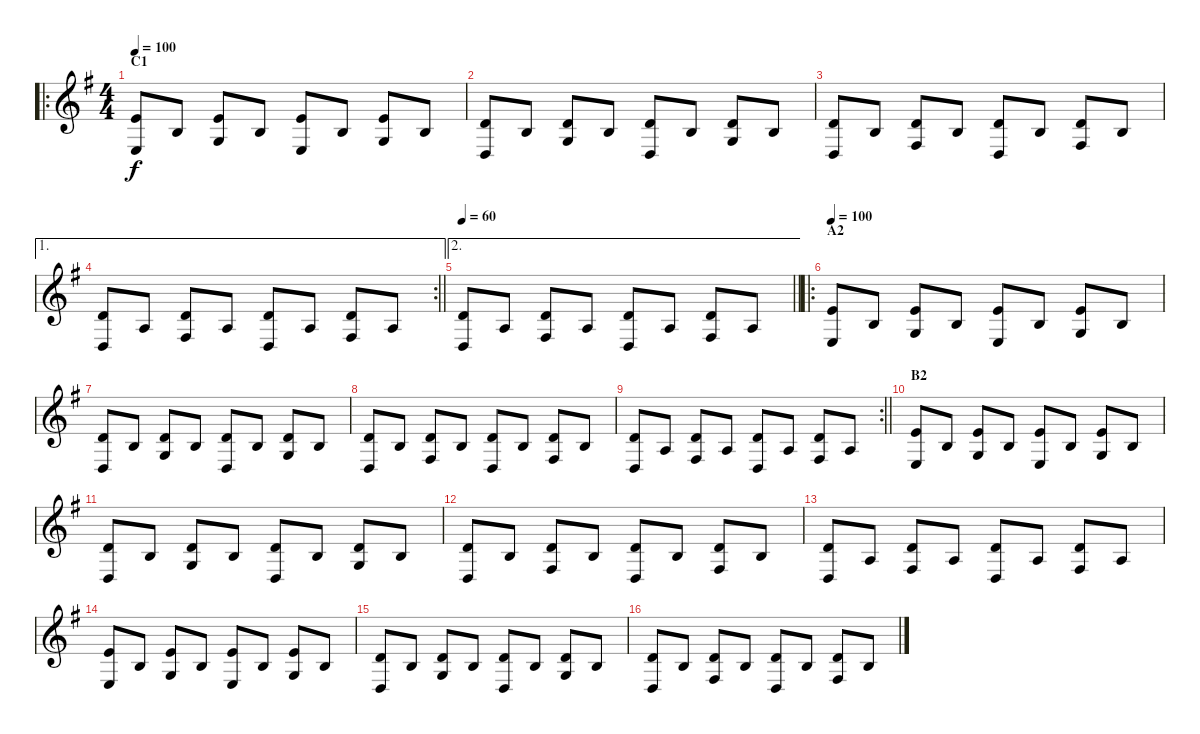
\track "" {instrument acousticgrandpiano}
\staff {score}
\tuning (E4 B3 G3 D3 A2 E2) {hide}
\ro
\ts (4 4)
\section ("" "C1")
\tempo 100
\clef g2
\ks eminor
(5.2 7.5).8{dy f} 4.3.8 (5.2 5.4).8 4.3.8 (5.2 7.5).8 4.3.8 (5.2 5.4).8 4.3.8 |
(3.2 5.5).8 4.3.8 (3.2 5.4).8 4.3.8 (3.2 5.5).8 4.3.8 (3.2 5.4).8 4.3.8 |
(3.2 5.5).8 4.3.8 (3.2 4.4).8 4.3.8 (3.2 5.5).8 4.3.8 (3.2 4.4).8 4.3.8 |
\ae 1
\rc 2
\barLineRight lightlight
(3.2 5.5).8 2.3.8 (3.2 4.4).8 2.3.8 (3.2 5.5).8 2.3.8 (3.2 4.4).8 2.3.8 |
\ae 2
\tempo 60
\barLineRight lightlight
(3.2 5.5).8 2.3.8 (3.2 4.4).8 2.3.8 (3.2 5.5).8 2.3.8 (3.2 4.4).8 2.3.8 |
\ro
\section ("" "A2")
\tempo 100
(5.2 7.5).8 4.3.8 (5.2 5.4).8 4.3.8 (5.2 7.5).8 4.3.8 (5.2 5.4).8 4.3.8 |
(3.2 5.5).8 4.3.8 (3.2 5.4).8 4.3.8 (3.2 5.5).8 4.3.8 (3.2 5.4).8 4.3.8 |
(3.2 5.5).8 4.3.8 (3.2 4.4).8 4.3.8 (3.2 5.5).8 4.3.8 (3.2 4.4).8 4.3.8 |
\rc 2
\barLineRight lightlight
(3.2 5.5).8 2.3.8 (3.2 4.4).8 2.3.8 (3.2 5.5).8 2.3.8 (3.2 4.4).8 2.3.8 |
\section ("" "B2")
(5.2 7.5).8 4.3.8 (5.2 5.4).8 4.3.8 (5.2 7.5).8 4.3.8 (5.2 5.4).8 4.3.8 |
(3.2 5.5).8 4.3.8 (3.2 5.4).8 4.3.8 (3.2 5.5).8 4.3.8 (3.2 5.4).8 4.3.8 |
(3.2 5.5).8 4.3.8 (3.2 4.4).8 4.3.8 (3.2 5.5).8 4.3.8 (3.2 4.4).8 4.3.8 |
(3.2 5.5).8 2.3.8 (3.2 4.4).8 2.3.8 (3.2 5.5).8 2.3.8 (3.2 4.4).8 2.3.8 |
(5.2 7.5).8 4.3.8 (5.2 5.4).8 4.3.8 (5.2 7.5).8 4.3.8 (5.2 5.4).8 4.3.8 |
(3.2 5.5).8 4.3.8 (3.2 5.4).8 4.3.8 (3.2 5.5).8 4.3.8 (3.2 5.4).8 4.3.8 |
(3.2 5.5).8 4.3.8 (3.2 4.4).8 4.3.8 (3.2 5.5).8 4.3.8 (3.2 4.4).8 4.3.8
